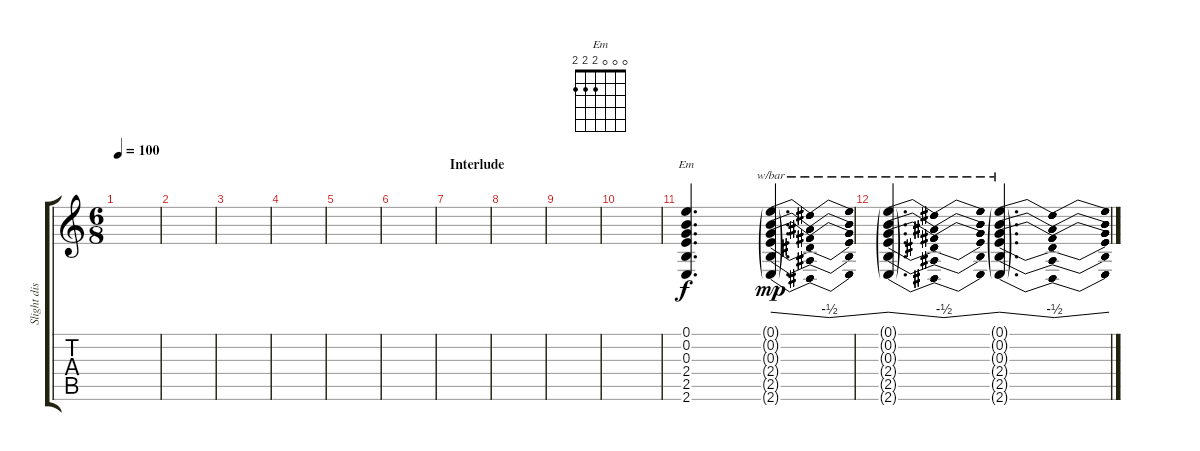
\track ("Slight dist." "Slight dis") {instrument overdrivenguitar}
\staff {score tabs}
\tuning (E4 B3 G3 D3 A2 D2) {hide}
\chord ("Em" 0 0 0 2 2 2)
\ts (6 8)
\tempo 100
\clef g2
\ks c
|
|
|
|
|
|
\section ("" "Interlude")
|
|
|
|
(0.1 0.2 0.3 2.4 2.5 2.6).4{d ch "Em" dy f} (0.1{g} 0.2{g} 0.3{g} 2.4{g} 2.5{g} 2.6{g}).4{d tbe (dip default 0 0 30 -2 60 0) dy mp} |
(0.1{g} 0.2{g} 0.3{g} 2.4{g} 2.5{g} 2.6{g}).4{d tbe (dip default 0 0 30 -2 60 0)} (0.1{g} 0.2{g} 0.3{g} 2.4{g} 2.5{g} 2.6{g}).4{d tbe (dip default 0 0 30 -2 60 0)}
